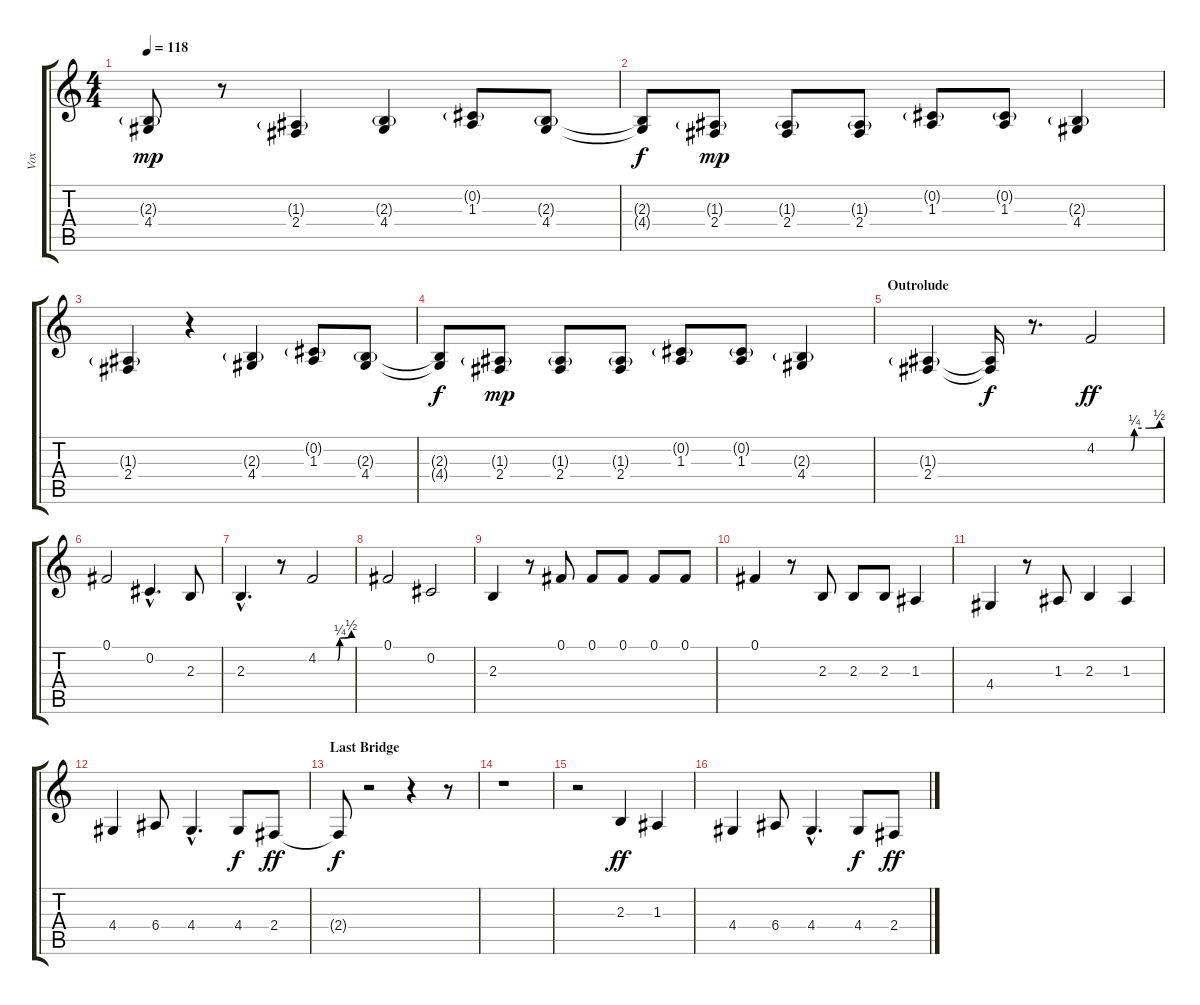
\track ("Vox" "Vox") {instrument sopranosax}
\staff {score tabs}
\tuning (Gb4 Db4 A3 E3 B2 Gb2) {hide}
\ts (4 4)
\tempo 118
\clef g2
\ks c
(2.3{g} 4.4).8{dy mp} r.8 (1.3{g} 2.4).4 (2.3{g} 4.4).4 (0.2{g} 1.3).8 (2.3{g} 4.4).8 |
(2.3{t} 4.4{t}).8{dy f} (1.3{g} 2.4).8{dy mp} (1.3{g} 2.4).8 (1.3{g} 2.4).8 (0.2{g} 1.3).8 (0.2{g} 1.3).8 (2.3{g} 4.4).4 |
(1.3{g} 2.4).4 r.4 (2.3{g} 4.4).4 (0.2{g} 1.3).8 (2.3{g} 4.4).8 |
(2.3{t} 4.4{t}).8{dy f} (1.3{g} 2.4).8{dy mp} (1.3{g} 2.4).8 (1.3{g} 2.4).8 (0.2{g} 1.3).8 (0.2{g} 1.3).8 (2.3{g} 4.4).4 |
\section ("" "Outrolude")
(1.3{g} 2.4).4 (1.3{t} 2.4{t}).16{dy f} r.8{d} 4.2{be (custom 0 0 33 0 36 1 50 1 60 2)}.2{dy ff} |
0.1.2 0.2{hac}.4{d} 2.3.8 |
2.3{hac}.4{d} r.8 4.2{be (custom 0 0 35 0 39 1 60 2)}.2 |
0.1.2 0.2.2 |
2.3.4 r.8 0.1.8 0.1.8 0.1.8 0.1.8 0.1.8 |
0.1.4 r.8 2.3.8 2.3.8 2.3.8 1.3.4 |
4.4.4 r.8 1.3.8 2.3.4 1.3.4 |
4.4.4 6.4.8 4.4{hac}.4{d} 4.4.8{dy f} 2.4.8{dy ff} |
\section ("" "Last Bridge")
2.4{t}.8{dy f} r.2 r.4 r.8 |
r.1 |
r.2 2.3.4{dy ff} 1.3.4 |
4.4.4 6.4.8 4.4{hac}.4{d} 4.4.8{dy f} 2.4.8{dy ff}
